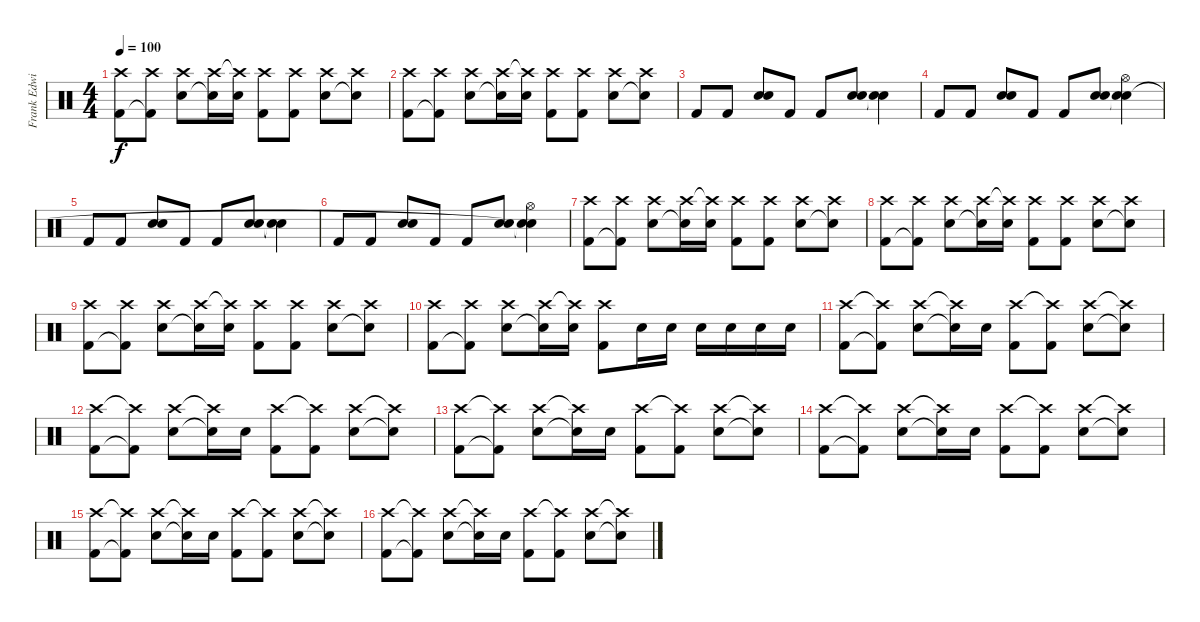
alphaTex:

\track ("Frank Edwin Wright III (Drums)" "Frank Edwi") {instrument percussion}
\staff {score}
\articulation defaults
\ts (4 4)
\tempo 100
\clef neutral
\ks c
("Crash high (hit)" "Kick (hit) 2").8{dy f} ("Crash high (hit)" "Kick (hit) 2"{t}).8 ("Crash high (hit)" "Electric Snare (hit)").8 ("Crash high (hit)" "Electric Snare (hit)"{t}).16 ("Crash high (hit)"{t} "Electric Snare (hit)").16 ("Crash high (hit)" "Kick (hit) 2").8 ("Crash high (hit)" "Kick (hit) 2").8 ("Crash high (hit)" "Electric Snare (hit)").8 ("Crash high (hit)" "Electric Snare (hit)"{t}).8 |
("Crash high (hit)" "Kick (hit) 2").8 ("Crash high (hit)" "Kick (hit) 2"{t}).8 ("Crash high (hit)" "Electric Snare (hit)").8 ("Crash high (hit)" "Electric Snare (hit)"{t}).16 ("Crash high (hit)"{t} "Electric Snare (hit)").16 ("Crash high (hit)" "Kick (hit) 2").8 ("Crash high (hit)" "Kick (hit) 2").8 ("Crash high (hit)" "Electric Snare (hit)").8 ("Crash high (hit)" "Electric Snare (hit)"{t}).8 |
"Kick (hit) 2".8 "Kick (hit) 2".8 ("Electric Snare (hit)" "Electric Snare (hit)").8 "Kick (hit) 2".8 "Kick (hit) 2".8 ("Electric Snare (hit)" "Electric Snare (hit)").8 ("Electric Snare (hit)"{t} "Snare (hit) 2"{t}).4 |
"Kick (hit) 2".8 "Kick (hit) 2".8 ("Electric Snare (hit)" "Electric Snare (hit)").8 "Kick (hit) 2".8 "Kick (hit) 2".8 ("Electric Snare (hit)" "Electric Snare (hit)").8 ("Hi-Hat (open)" "Snare (hit) 2"{t} "Snare (hit) 2").4 |
"Kick (hit) 2".8 "Kick (hit) 2".8 ("Electric Snare (hit)" "Electric Snare (hit)").8 "Kick (hit) 2".8 "Kick (hit) 2".8 ("Electric Snare (hit)" "Electric Snare (hit)").8 ("Electric Snare (hit)"{t} "Snare (hit) 2"{t}).4 |
"Kick (hit) 2".8 "Kick (hit) 2".8 ("Electric Snare (hit)" "Electric Snare (hit)").8 "Kick (hit) 2".8 "Kick (hit) 2".8 ("Electric Snare (hit)" "Electric Snare (hit)").8 ("Hi-Hat (open)" "Snare (hit) 2"{t} "Snare (hit) 2"{t}).4 |
("Crash high (hit)" "Kick (hit) 2").8 ("Crash high (hit)" "Kick (hit) 2"{t}).8 ("Crash high (hit)" "Electric Snare (hit)").8 ("Crash high (hit)" "Electric Snare (hit)"{t}).16 ("Crash high (hit)"{t} "Electric Snare (hit)").16 ("Crash high (hit)" "Kick (hit) 2").8 ("Crash high (hit)" "Kick (hit) 2").8 ("Crash high (hit)" "Electric Snare (hit)").8 ("Crash high (hit)" "Electric Snare (hit)"{t}).8 |
("Crash high (hit)" "Kick (hit) 2").8 ("Crash high (hit)" "Kick (hit) 2"{t}).8 ("Crash high (hit)" "Electric Snare (hit)").8 ("Crash high (hit)" "Electric Snare (hit)"{t}).16 ("Crash high (hit)"{t} "Electric Snare (hit)").16 ("Crash high (hit)" "Kick (hit) 2").8 ("Crash high (hit)" "Kick (hit) 2").8 ("Crash high (hit)" "Electric Snare (hit)").8 ("Crash high (hit)" "Electric Snare (hit)"{t}).8 |
("Crash high (hit)" "Kick (hit) 2").8 ("Crash high (hit)" "Kick (hit) 2"{t}).8 ("Crash high (hit)" "Electric Snare (hit)").8 ("Crash high (hit)" "Electric Snare (hit)"{t}).16 ("Crash high (hit)"{t} "Electric Snare (hit)").16 ("Crash high (hit)" "Kick (hit) 2").8 ("Crash high (hit)" "Kick (hit) 2").8 ("Crash high (hit)" "Electric Snare (hit)").8 ("Crash high (hit)" "Electric Snare (hit)"{t}).8 |
("Crash high (hit)" "Kick (hit) 2").8 ("Crash high (hit)" "Kick (hit) 2"{t}).8 ("Crash high (hit)" "Electric Snare (hit)").8 ("Crash high (hit)" "Electric Snare (hit)"{t}).16 ("Crash high (hit)"{t} "Electric Snare (hit)").16 ("Crash high (hit)" "Kick (hit) 2").8 "Electric Snare (hit)".16 "Electric Snare (hit)".16 "Electric Snare (hit)".16 "Electric Snare (hit)".16 "Electric Snare (hit)".16 "Electric Snare (hit)".16 |
("Crash high (hit)" "Kick (hit) 2").8 ("Crash high (hit)"{t} "Kick (hit) 2"{t}).8 ("Crash high (hit)" "Electric Snare (hit)").8 ("Crash high (hit)"{t} "Electric Snare (hit)"{t}).16 "Electric Snare (hit)".16 ("Crash high (hit)" "Kick (hit) 2").8 ("Crash high (hit)"{t} "Kick (hit) 2").8 ("Crash high (hit)" "Electric Snare (hit)").8 ("Crash high (hit)"{t} "Electric Snare (hit)"{t}).8 |
("Crash high (hit)" "Kick (hit) 2").8 ("Crash high (hit)"{t} "Kick (hit) 2"{t}).8 ("Crash high (hit)" "Electric Snare (hit)").8 ("Crash high (hit)"{t} "Electric Snare (hit)"{t}).16 "Electric Snare (hit)".16 ("Crash high (hit)" "Kick (hit) 2").8 ("Crash high (hit)"{t} "Kick (hit) 2").8 ("Crash high (hit)" "Electric Snare (hit)").8 ("Crash high (hit)"{t} "Electric Snare (hit)"{t}).8 |
("Crash high (hit)" "Kick (hit) 2").8 ("Crash high (hit)"{t} "Kick (hit) 2"{t}).8 ("Crash high (hit)" "Electric Snare (hit)").8 ("Crash high (hit)"{t} "Electric Snare (hit)"{t}).16 "Electric Snare (hit)".16 ("Crash high (hit)" "Kick (hit) 2").8 ("Crash high (hit)"{t} "Kick (hit) 2").8 ("Crash high (hit)" "Electric Snare (hit)").8 ("Crash high (hit)"{t} "Electric Snare (hit)"{t}).8 |
("Crash high (hit)" "Kick (hit) 2").8 ("Crash high (hit)"{t} "Kick (hit) 2"{t}).8 ("Crash high (hit)" "Electric Snare (hit)").8 ("Crash high (hit)"{t} "Electric Snare (hit)"{t}).16 "Electric Snare (hit)".16 ("Crash high (hit)" "Kick (hit) 2").8 ("Crash high (hit)"{t} "Kick (hit) 2").8 ("Crash high (hit)" "Electric Snare (hit)").8 ("Crash high (hit)"{t} "Electric Snare (hit)"{t}).8 |
("Crash high (hit)" "Kick (hit) 2").8 ("Crash high (hit)"{t} "Kick (hit) 2"{t}).8 ("Crash high (hit)" "Electric Snare (hit)").8 ("Crash high (hit)"{t} "Electric Snare (hit)"{t}).16 "Electric Snare (hit)".16 ("Crash high (hit)" "Kick (hit) 2").8 ("Crash high (hit)"{t} "Kick (hit) 2").8 ("Crash high (hit)" "Electric Snare (hit)").8 ("Crash high (hit)"{t} "Electric Snare (hit)"{t}).8 |
("Crash high (hit)" "Kick (hit) 2").8 ("Crash high (hit)"{t} "Kick (hit) 2"{t}).8 ("Crash high (hit)" "Electric Snare (hit)").8 ("Crash high (hit)"{t} "Electric Snare (hit)"{t}).16 "Electric Snare (hit)".16 ("Crash high (hit)" "Kick (hit) 2").8 ("Crash high (hit)"{t} "Kick (hit) 2").8 ("Crash high (hit)" "Electric Snare (hit)").8 ("Crash high (hit)"{t} "Electric Snare (hit)"{t}).8
